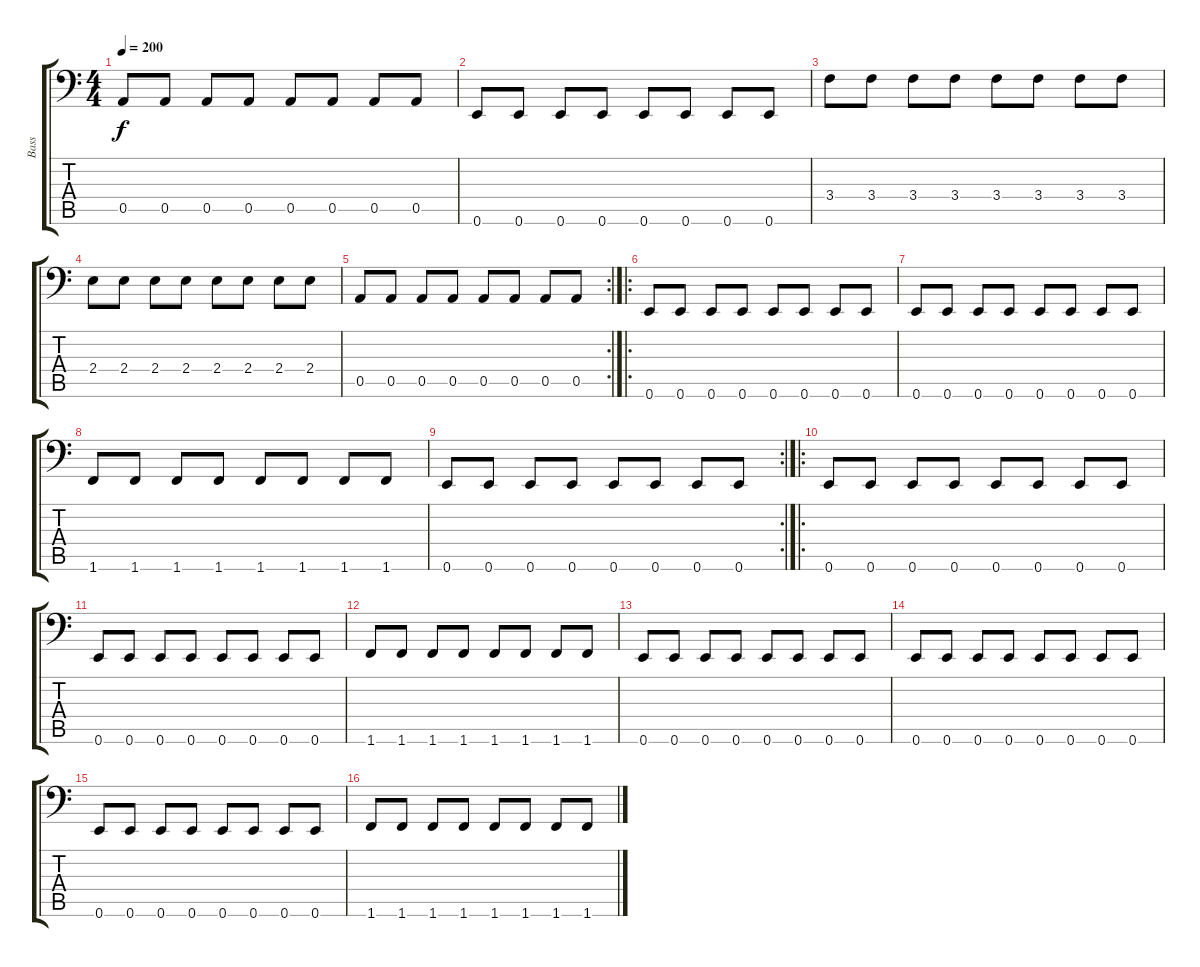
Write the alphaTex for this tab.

\track ("Bass" "Bass") {instrument electricbasspick}
\staff {score tabs}
\tuning (E3 B2 G2 D2 A1 E1) {hide}
\ts (4 4)
\tempo 200
\clef f4
\ks c
0.5.8{dy f} 0.5.8 0.5.8 0.5.8 0.5.8 0.5.8 0.5.8 0.5.8 |
0.6.8 0.6.8 0.6.8 0.6.8 0.6.8 0.6.8 0.6.8 0.6.8 |
3.4.8 3.4.8 3.4.8 3.4.8 3.4.8 3.4.8 3.4.8 3.4.8 |
2.4.8 2.4.8 2.4.8 2.4.8 2.4.8 2.4.8 2.4.8 2.4.8 |
\rc 2
0.5.8 0.5.8 0.5.8 0.5.8 0.5.8 0.5.8 0.5.8 0.5.8 |
\ro
0.6.8 0.6.8 0.6.8 0.6.8 0.6.8 0.6.8 0.6.8 0.6.8 |
0.6.8 0.6.8 0.6.8 0.6.8 0.6.8 0.6.8 0.6.8 0.6.8 |
1.6.8 1.6.8 1.6.8 1.6.8 1.6.8 1.6.8 1.6.8 1.6.8 |
\rc 2
0.6.8 0.6.8 0.6.8 0.6.8 0.6.8 0.6.8 0.6.8 0.6.8 |
\ro
0.6.8 0.6.8 0.6.8 0.6.8 0.6.8 0.6.8 0.6.8 0.6.8 |
0.6.8 0.6.8 0.6.8 0.6.8 0.6.8 0.6.8 0.6.8 0.6.8 |
1.6.8 1.6.8 1.6.8 1.6.8 1.6.8 1.6.8 1.6.8 1.6.8 |
0.6.8 0.6.8 0.6.8 0.6.8 0.6.8 0.6.8 0.6.8 0.6.8 |
0.6.8 0.6.8 0.6.8 0.6.8 0.6.8 0.6.8 0.6.8 0.6.8 |
0.6.8 0.6.8 0.6.8 0.6.8 0.6.8 0.6.8 0.6.8 0.6.8 |
1.6.8 1.6.8 1.6.8 1.6.8 1.6.8 1.6.8 1.6.8 1.6.8
